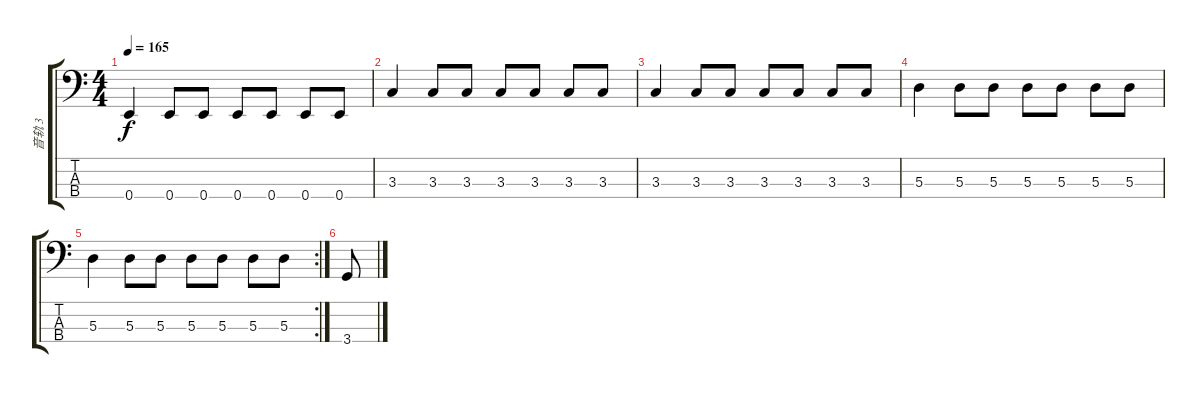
\track ("音轨 3" "音轨 3") {instrument electricbassfinger}
\staff {score tabs}
\tuning (G2 D2 A1 E1) {hide}
\ts (4 4)
\tempo 165
\clef f4
\ks c
0.4.4{dy f} 0.4.8 0.4.8 0.4.8 0.4.8 0.4.8 0.4.8 |
3.3.4 3.3.8 3.3.8 3.3.8 3.3.8 3.3.8 3.3.8 |
3.3.4 3.3.8 3.3.8 3.3.8 3.3.8 3.3.8 3.3.8 |
5.3.4 5.3.8 5.3.8 5.3.8 5.3.8 5.3.8 5.3.8 |
\rc 2
5.3.4 5.3.8 5.3.8 5.3.8 5.3.8 5.3.8 5.3.8 |
3.4.8
